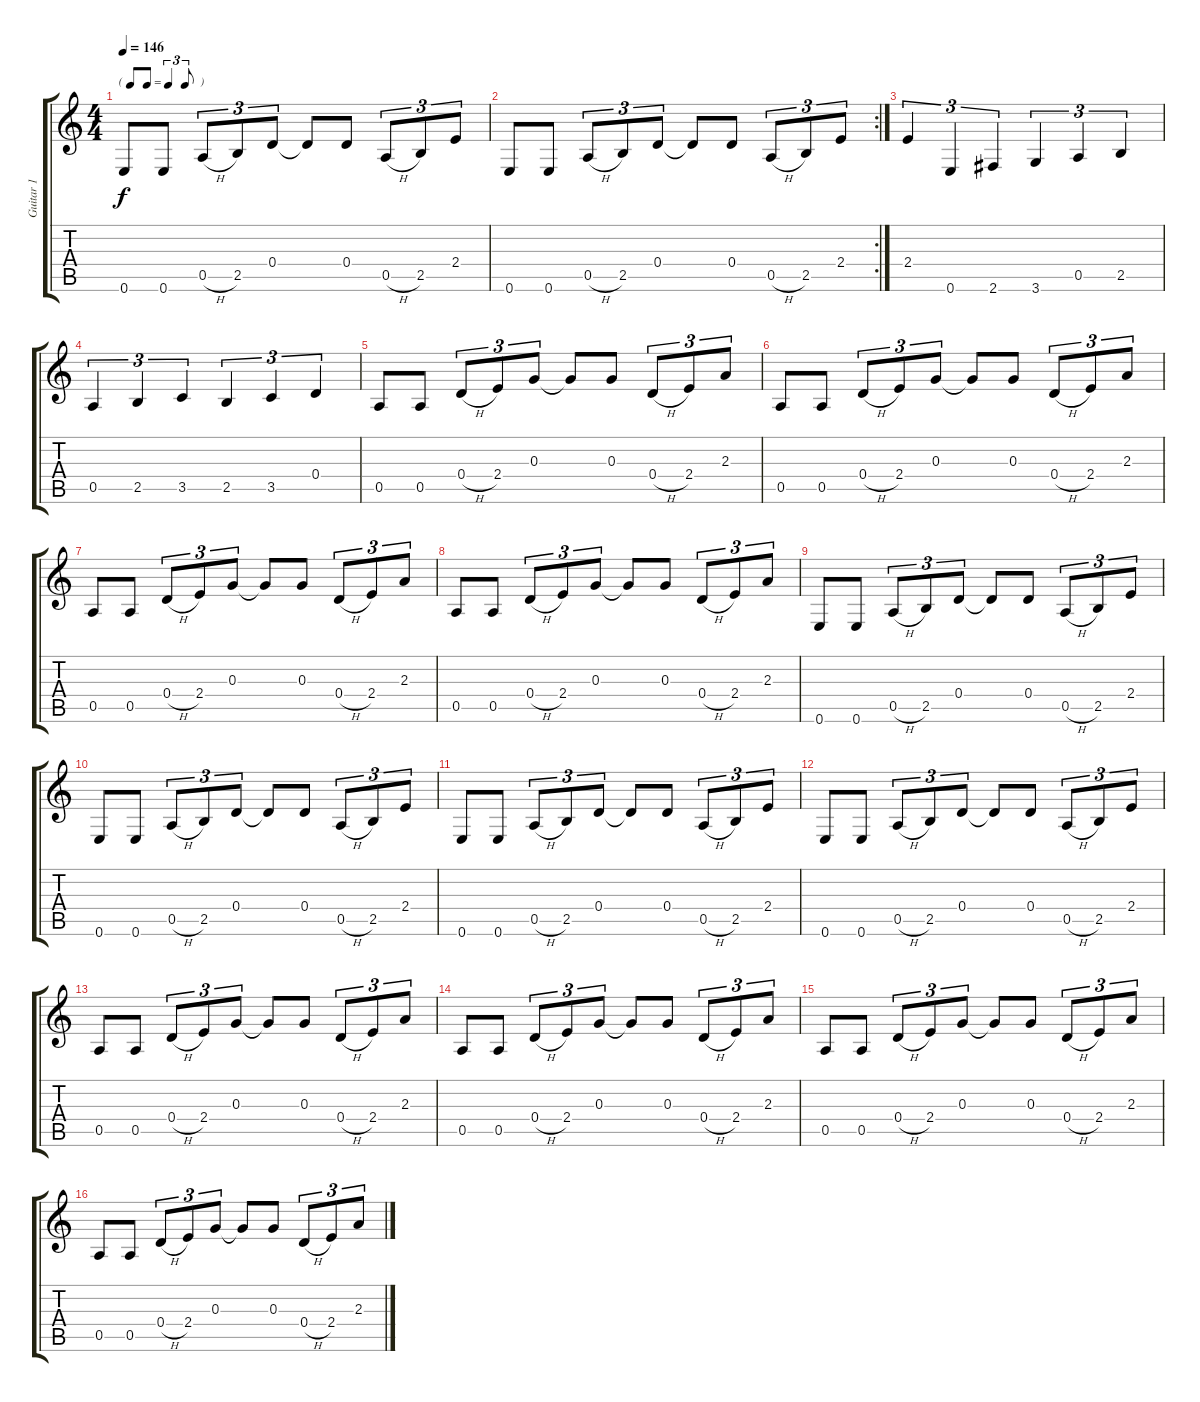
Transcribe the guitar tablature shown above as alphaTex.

\track ("Guitar 1" "Guitar 1") {instrument overdrivenguitar}
\staff {score tabs}
\tuning (E4 B3 G3 D3 A2 E2) {hide}
\ts (4 4)
\tf triplet8th
\tempo 146
\clef g2
\ks c
0.6.8{dy f} 0.6.8 0.5{h}.8{tu (3 2)} 2.5.8{tu (3 2)} 0.4.8{tu (3 2)} 0.4{t}.8 0.4.8 0.5{h}.8{tu (3 2)} 2.5.8{tu (3 2)} 2.4.8{tu (3 2)} |
\rc 2
0.6.8 0.6.8 0.5{h}.8{tu (3 2)} 2.5.8{tu (3 2)} 0.4.8{tu (3 2)} 0.4{t}.8 0.4.8 0.5{h}.8{tu (3 2)} 2.5.8{tu (3 2)} 2.4.8{tu (3 2)} |
2.4.4{tu (3 2)} 0.6.4{tu (3 2)} 2.6.4{tu (3 2)} 3.6.4{tu (3 2)} 0.5.4{tu (3 2)} 2.5.4{tu (3 2)} |
0.5.4{tu (3 2)} 2.5.4{tu (3 2)} 3.5.4{tu (3 2)} 2.5.4{tu (3 2)} 3.5.4{tu (3 2)} 0.4.4{tu (3 2)} |
0.5.8 0.5.8 0.4{h}.8{tu (3 2)} 2.4.8{tu (3 2)} 0.3.8{tu (3 2)} 0.3{t}.8 0.3.8 0.4{h}.8{tu (3 2)} 2.4.8{tu (3 2)} 2.3.8{tu (3 2)} |
0.5.8 0.5.8 0.4{h}.8{tu (3 2)} 2.4.8{tu (3 2)} 0.3.8{tu (3 2)} 0.3{t}.8 0.3.8 0.4{h}.8{tu (3 2)} 2.4.8{tu (3 2)} 2.3.8{tu (3 2)} |
0.5.8 0.5.8 0.4{h}.8{tu (3 2)} 2.4.8{tu (3 2)} 0.3.8{tu (3 2)} 0.3{t}.8 0.3.8 0.4{h}.8{tu (3 2)} 2.4.8{tu (3 2)} 2.3.8{tu (3 2)} |
0.5.8 0.5.8 0.4{h}.8{tu (3 2)} 2.4.8{tu (3 2)} 0.3.8{tu (3 2)} 0.3{t}.8 0.3.8 0.4{h}.8{tu (3 2)} 2.4.8{tu (3 2)} 2.3.8{tu (3 2)} |
0.6.8 0.6.8 0.5{h}.8{tu (3 2)} 2.5.8{tu (3 2)} 0.4.8{tu (3 2)} 0.4{t}.8 0.4.8 0.5{h}.8{tu (3 2)} 2.5.8{tu (3 2)} 2.4.8{tu (3 2)} |
0.6.8 0.6.8 0.5{h}.8{tu (3 2)} 2.5.8{tu (3 2)} 0.4.8{tu (3 2)} 0.4{t}.8 0.4.8 0.5{h}.8{tu (3 2)} 2.5.8{tu (3 2)} 2.4.8{tu (3 2)} |
0.6.8 0.6.8 0.5{h}.8{tu (3 2)} 2.5.8{tu (3 2)} 0.4.8{tu (3 2)} 0.4{t}.8 0.4.8 0.5{h}.8{tu (3 2)} 2.5.8{tu (3 2)} 2.4.8{tu (3 2)} |
0.6.8 0.6.8 0.5{h}.8{tu (3 2)} 2.5.8{tu (3 2)} 0.4.8{tu (3 2)} 0.4{t}.8 0.4.8 0.5{h}.8{tu (3 2)} 2.5.8{tu (3 2)} 2.4.8{tu (3 2)} |
0.5.8 0.5.8 0.4{h}.8{tu (3 2)} 2.4.8{tu (3 2)} 0.3.8{tu (3 2)} 0.3{t}.8 0.3.8 0.4{h}.8{tu (3 2)} 2.4.8{tu (3 2)} 2.3.8{tu (3 2)} |
0.5.8 0.5.8 0.4{h}.8{tu (3 2)} 2.4.8{tu (3 2)} 0.3.8{tu (3 2)} 0.3{t}.8 0.3.8 0.4{h}.8{tu (3 2)} 2.4.8{tu (3 2)} 2.3.8{tu (3 2)} |
0.5.8 0.5.8 0.4{h}.8{tu (3 2)} 2.4.8{tu (3 2)} 0.3.8{tu (3 2)} 0.3{t}.8 0.3.8 0.4{h}.8{tu (3 2)} 2.4.8{tu (3 2)} 2.3.8{tu (3 2)} |
0.5.8 0.5.8 0.4{h}.8{tu (3 2)} 2.4.8{tu (3 2)} 0.3.8{tu (3 2)} 0.3{t}.8 0.3.8 0.4{h}.8{tu (3 2)} 2.4.8{tu (3 2)} 2.3.8{tu (3 2)}
